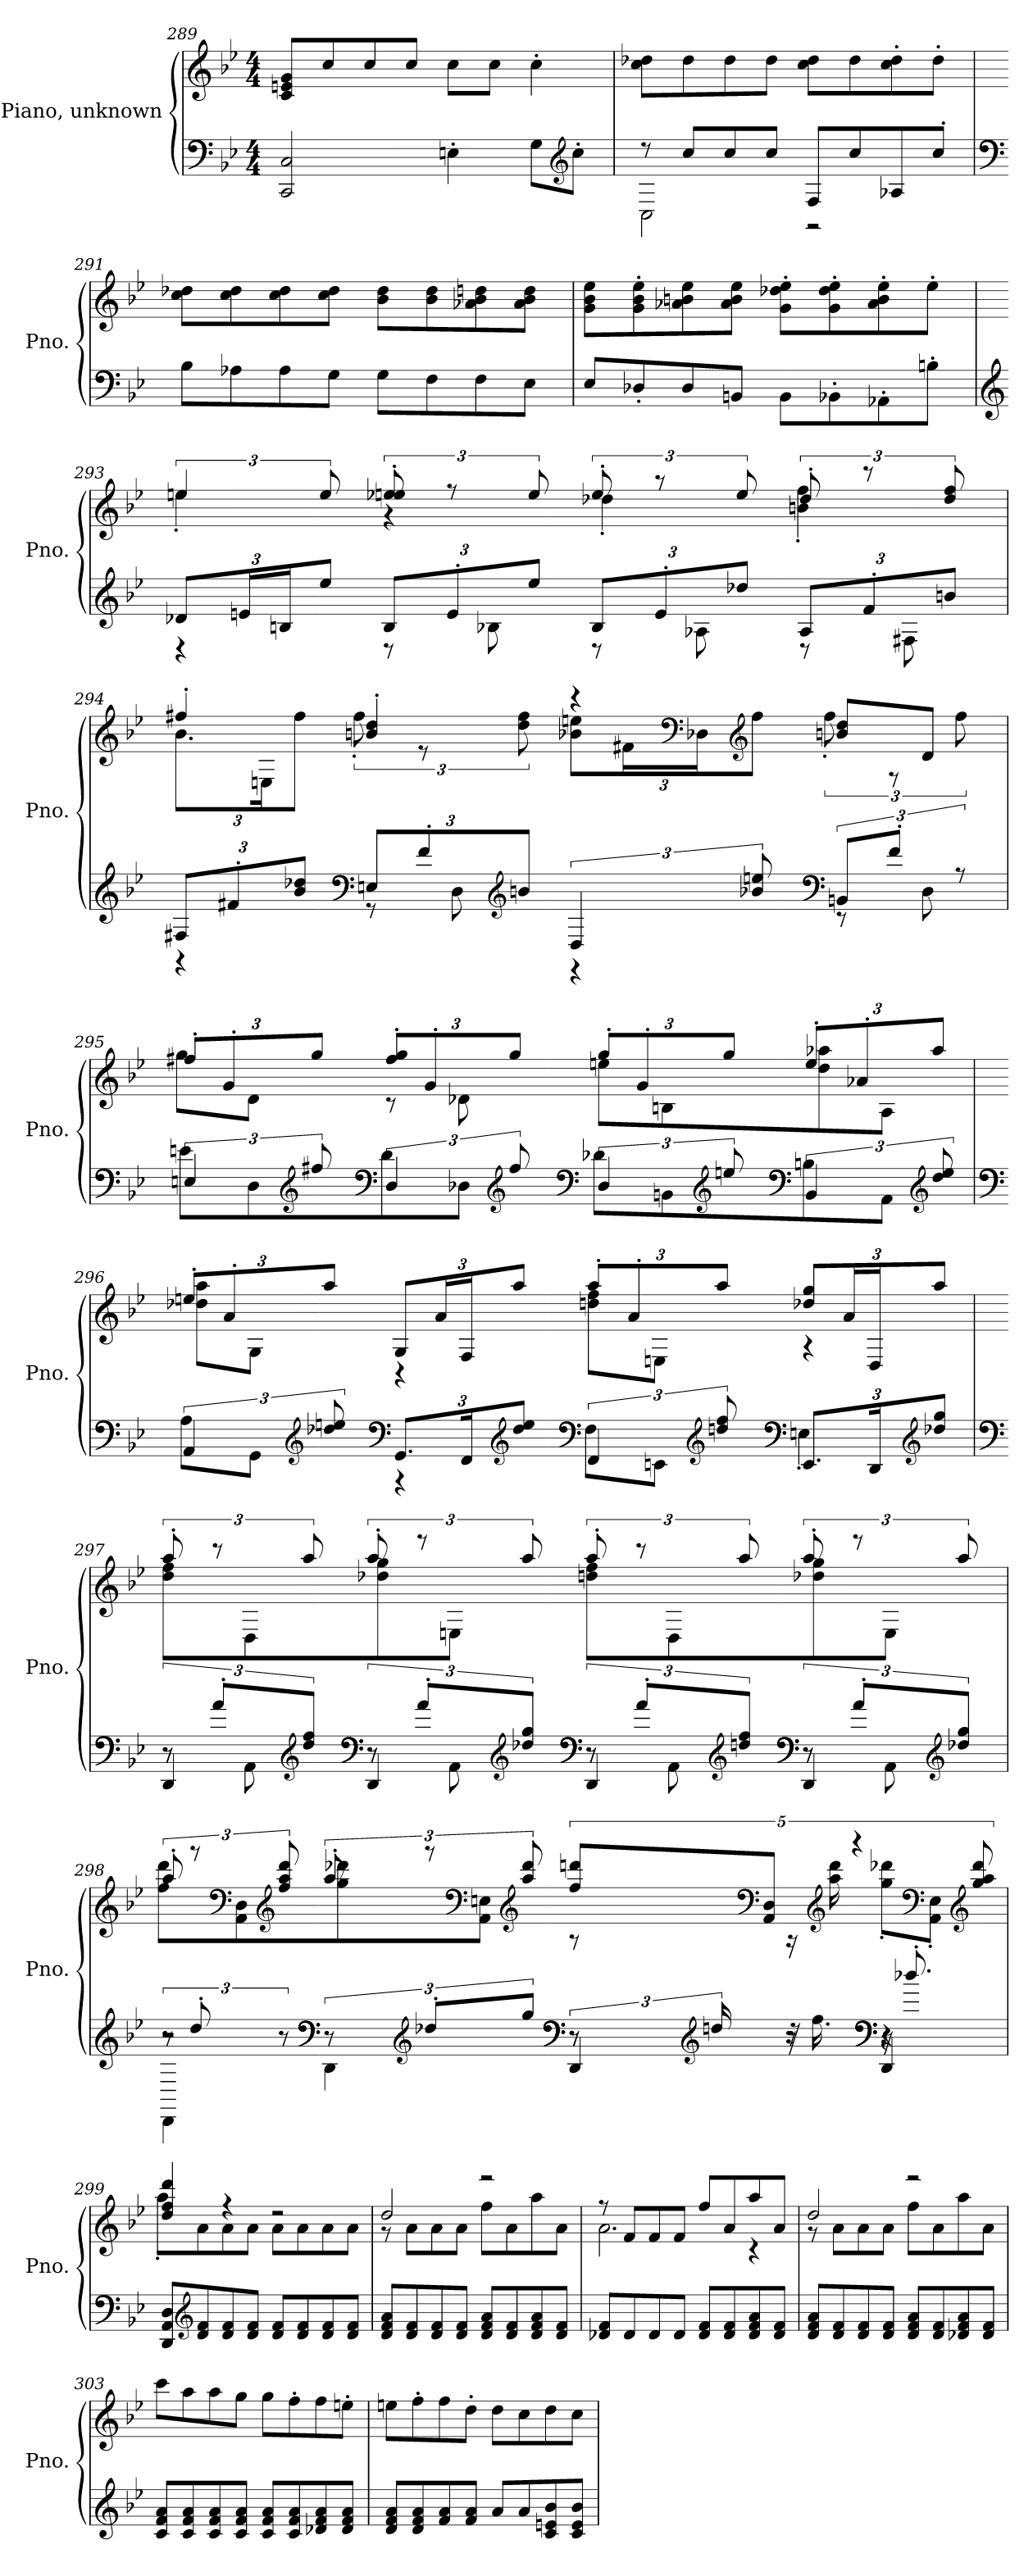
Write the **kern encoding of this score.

**kern	**kern
*part1	*part1
*staff2	*staff1
*I"Piano, unknown	*
*I'Pno.	*
*clefF4	*clefG2
*k[b-e-]	*k[b-e-]
*M4/4	*M4/4
=289	=289
2CC/ 2C/	8c/ 8en/ 8g/L
.	8cc/
.	8cc/
.	8cc/J
4En'\	8cc\L
.	8cc\J
8G\L	4cc'\
*clefG2	*
8cc'\J	.
=290	=290
*^	*
8r	2C\	8cc\ 8dd-X\L
8cc/L	.	8dd-\
8cc/	.	8dd-\
8cc/J	.	8dd-\J
8F/L	2r	8cc\ 8dd-\L
8cc/	.	8dd-\
8A-X/	.	8cc\' 8dd-\'
8cc'/J	.	8dd-'\J
*v	*v	*
!!LO:LB:g=z
=291	=291
*clefF4	*
8B-\L	8cc\ 8dd-X\L
8A-X\	8cc\ 8dd-\
8A-\	8cc\ 8dd-\
8G\J	8cc\ 8dd-\J
8G\L	8b-\ 8dd-\L
8F\	8b-\ 8dd-\
8F\	8a-X\ 8b-\ 8ddn\
8E-\J	8a-\ 8b-\ 8dd\J
=292	=292
8E-/L	8g\ 8b-\ 8ee-\L
8D-X'/	8g\' 8b-\' 8ee-\'
8D-/	8a-X\ 8bn\ 8ee-\
8BBn/J	8a-\ 8b\ 8ee-\J
8BB\L	8g\' 8dd-X\' 8ee-\'L
8BB-X'\	8g\' 8dd-\' 8ee-\'
8AA-X'\	8a-\' 8b\' 8ee-\'
8Bn'\J	8ee-'\J
!!LO:PB:g=z
=293	=293
*clefG2	*
*Xbrackettup	*
*^	*^
12d-X/L	4r	6ee-/	4een'\
24en/L	.	.	.
24Bn/J	.	.	.
12ee-/J	.	12ee/	.
12B/L	8r	12ee-X/' 12een/'	4r
12e'/	.	12r	.
.	8B-X\	.	.
12ee-/J	.	12ee/	.
12B-/L	8r	12ee'/	4dd-X'\
12e'/	.	12r	.
.	8A-X\	.	.
12dd-X/J	.	12ee/	.
12A-/L	8r	12dd-'/	4bn\' 4ff\'
12f'/	.	12r	.
.	8F#X\	.	.
12bn/J	.	12dd-/ 12ff/	.
!!LO:LB:g=z	!!
=294	=294	=294	=294
*	*	*	*Xbrackettup
12F#X/L	4r	4ff#X'/	12.b-\L
12f#X'/	.	.	.
.	.	.	24En\K
12b-/ 12dd-X/J	.	.	12ff#\J
*clefF4	*	*	*
*	*	*	*brackettup
12En/L	8r	4bn/' 4dd/'	12ff#'\
12f#'/	.	.	12r
.	8D\	.	.
*clefG2	*	*	*
12bn/J	.	.	12dd\ 12ff#\
*brackettup	*	*	*Xbrackettup
6D/	4r	4r	12b-X\ 12een\L
.	.	.	24f#X\L
*	*	*clefF4	*
.	.	.	24D-X\J
*	*	*clefG2	*
12b-X/ 12een/	.	.	12ff#\J
*clefF4	*	*	*
*	*	*	*brackettup
12BBn/L	8r	8bn/ 8dd/L	12ff#'\
12f#'/J	.	.	12r
.	8D\	8d/J	.
12r	.	.	12ff#\
!!LO:LB:g=z	!!
=295	=295	=295	=295
*	*	*Xbrackettup	*
6En/	8en\L	12ff#X'/L	8gg\L
.	.	12g'/	.
.	8D\	.	8d\J
*clefG2	*	*	*
12ff#X/	.	12gg/J	.
*clefF4	*	*	*
6D/	8d\	12ff#/' 12gg/'L	8r
.	.	12g'/	.
.	8D-X\J	.	8d-X\
*clefG2	*	*	*
12ff#/	.	12gg/J	.
*clefF4	*	*	*
6D-/	8d-X\L	12gg'/L	8een\L
.	.	12g'/	.
.	8BBn\	.	8Bn\
*clefG2	*	*	*
12een/	.	12gg/J	.
*clefF4	*	*	*
6BB/	8Bn\	12ee'/L	8dd\ 8aa-X\
.	.	12a-X'/	.
.	8AA\J	.	8A\J
*clefG2	*	*	*
12dd/ 12ee/	.	12aa-/J	.
!!LO:LB:g=z	!!
=296	=296	=296	=296
*clefF4	*	*	*
6AA/	8A\L	12een'/L	8dd-X\ 8aa\L
.	.	12a'/	.
.	8GG\J	.	8G\J
*clefG2	*	*	*
12dd-X/ 12een/	.	12aa/J	.
*clefF4	*	*	*
*Xbrackettup	*	*	*
12.GG/L	4r	12G/L	4r
.	.	24a/L	.
24FF/K	.	24F/J	.
*clefG2	*	*	*
12dd-/ 12ee/J	.	12aa/J	.
*clefF4	*	*	*
*brackettup	*	*	*
6FF/	8F\L	12aa'/L	8ddn\ 8ff\L
.	.	12a'/	.
.	8EEn\J	.	8En\J
*clefG2	*	*	*
12ddn/ 12ff/	.	12aa/J	.
*clefF4	*	*	*
*Xbrackettup	*	*	*
12.EE/L	4En'\	12dd-X/ 12gg/L	4r
.	.	24a/L	.
24DD/K	.	24D/J	.
*clefG2	*	*	*
12dd-X/ 12gg/J	.	12aa/J	.
*v	*v	*	*
!!LO:LB:g=z	!!
=297	=297	=297
*clefF4	*	*
*brackettup	*brackettup	*
*^	*	*
*	*^	*	*
12r	8r	4DD/	12aa'/	8dd\ 8ff\L
12a'/L	.	.	12r	.
.	8AA\	.	.	8D\
*clefG2	*	*	*	*
12dd/ 12ff/J	.	.	12aa/	.
*clefF4	*	*	*	*
12r	8r	4DD/	12aa'/	8dd-X\ 8gg\
12a'/L	.	.	12r	.
.	8AA\	.	.	8En\J
*clefG2	*	*	*	*
12dd-X/ 12gg/J	.	.	12aa/	.
*clefF4	*	*	*	*
12r	8r	4DD/	12aa'/	8ddn\ 8ff\L
12a'/L	.	.	12r	.
.	8AA\	.	.	8D\
*clefG2	*	*	*	*
12ddn/ 12ff/J	.	.	12aa/	.
*clefF4	*	*	*	*
12r	8r	4DD/	12aa'/	8dd-X\ 8gg\
12a'/L	.	.	12r	.
.	8AA\	.	.	8E\J
*clefG2	*	*	*	*
12dd-X/ 12gg/J	.	.	12aa/	.
!!LO:LB:g=z	!!
=298	=298	=298	=298	=298
12r	4DD\	2r	12aa'/	8ff\ 8ddd\L
12dd'/	.	.	12r	.
*	*	*	*clefF4	*
.	.	.	.	8AA\ 8D\
*	*	*	*clefG2	*
12r	.	.	12ff/ 12aa/ 12ddd/	.
*clefF4	*	*	*	*
12r	4DD\	.	12aa'/	8gg\ 8ddd-X\
*clefG2	*	*	*	*
12dd-X'/L	.	.	12r	.
*	*	*	*clefF4	*
.	.	.	.	8AA\ 8En\J
*	*	*	*clefG2	*
12gg/J	.	.	12aa/ 12ddd-/	.
*clefF4	*	*	*	*
12r	8r	4DD/	10ff/ 10dddn/L	8r
*clefG2	*	*	*	*
24ddn/	.	.	.	.
*	*	*	*clefF4	*
.	.	.	10AA/ 10D/J	.
8r	32r	.	.	16r
.	16.ff\	.	.	.
*	*	*	*clefG2	*
.	.	.	.	16aa\ 16ddd\
.	.	.	5r	.
*clefF4	*	*	*	*
16r	4r	4DD/	.	8gg\' 8ddd-X\'L
8.dd-X'/	.	.	.	.
*	*	*	*clefF4	*
.	.	.	.	8AA\' 8E\'J
*	*	*	*clefG2	*
.	.	.	10gg/ 10aa/ 10ddd-/	.
*v	*v	*v	*	*
!!LO:PB:g=z	!!
=299	=299	=299
8DD/ 8AA/ 8D/L	4dd/ 4ff/ 4ddd/	8aa'\L
*clefG2	*	*
8d/ 8f/	.	8a\
8d/ 8f/	4r	8a\
8d/ 8f/J	.	8a\J
8d/ 8f/L	2r	8a\L
8d/ 8f/	.	8a\
8d/ 8f/	.	8a\
8d/ 8f/J	.	8a\J
=300	=300	=300
8d/ 8f/ 8a/L	2dd/	8r
8d/ 8f/	.	8a\L
8d/ 8f/	.	8a\
8d/ 8f/J	.	8a\J
8d/ 8f/ 8a/L	2r	8ff\L
8d/ 8f/	.	8a\
8d/ 8f/ 8a/	.	8aa\
8d/ 8f/J	.	8a\J
=301	=301	=301
8d-X/ 8f/L	8r	2.a\
8d-/	8f/L	.
8d-/	8f/	.
8d-/J	8f/J	.
8d-/ 8f/L	8ff/L	.
8d-/ 8f/	8a/	.
8d-/ 8f/ 8a/	8aa/	4r
8d-/ 8f/J	8a/J	.
=302	=302	=302
8d/ 8f/ 8a/L	2dd/	8r
8d/ 8f/	.	8a\L
8d/ 8f/	.	8a\
8d/ 8f/J	.	8a\J
8d/ 8f/ 8a/L	2r	8ff\L
8d/ 8f/	.	8a\
8d-X/ 8f/ 8a/	.	8aa\
8d-/ 8f/J	.	8a\J
*	*v	*v
!!LO:LB:g=z
=303	=303
8c/ 8f/ 8a/L	8ccc\L
8c/ 8f/ 8a/	8aa\
8c/ 8f/ 8a/	8aa\
8c/ 8f/ 8a/J	8gg\J
8c/ 8f/ 8a/L	8gg\L
8c/ 8f/ 8a/	8ff'\
8d-X/ 8f/ 8a/	8ff\
8d-/ 8f/ 8a/J	8een'\J
=304	=304
8d/ 8f/ 8a/L	8een\L
8d/ 8f/ 8a/	8ff'\
8f/ 8a/	8ff\
8f/ 8a/J	8dd'\J
8a/L	8dd\L
8a/	8cc\
8c/ 8en/ 8b-/	8dd\
8c/ 8e/ 8b-/J	8cc\J
=	=
*-	*-
